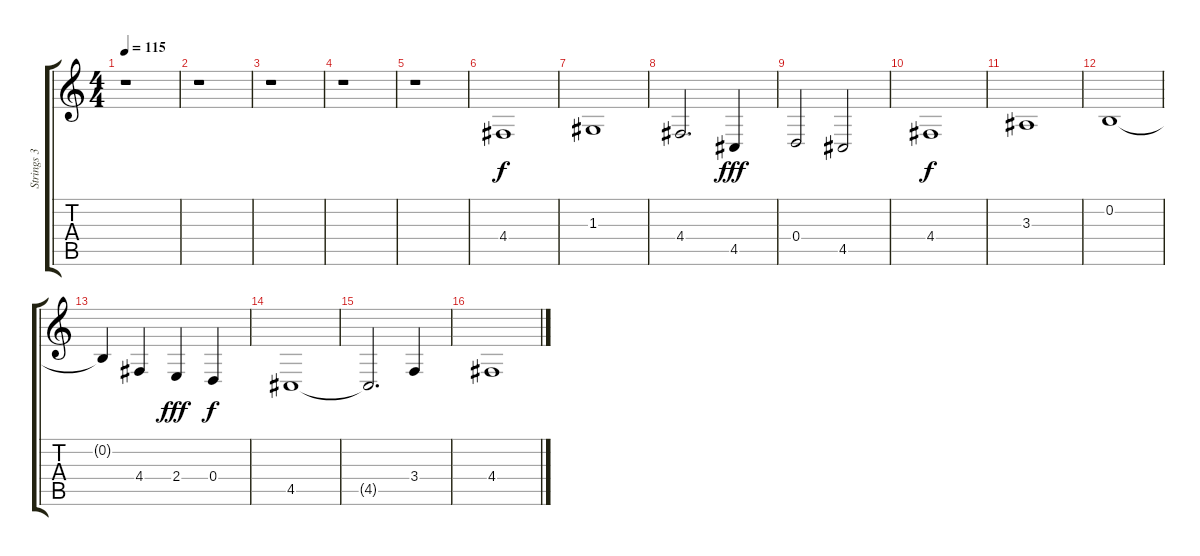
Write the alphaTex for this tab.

\track ("Strings 3" "Strings 3") {instrument stringensemble1}
\staff {score tabs}
\tuning (E4 B3 G3 D3 A2 E2) {hide}
\ts (4 4)
\tempo 115
\clef g2
\ks c
r.1{dy f} |
r.1 |
r.1 |
r.1 |
r.1 |
4.4.1 |
1.3.1 |
4.4.2{d} 4.5.4{dy fff} |
0.4.2 4.5.2 |
4.4.1{dy f} |
3.3.1 |
0.2.1 |
0.2{t}.4 4.4.4 2.4.4{dy fff} 0.4.4{dy f} |
4.5.1 |
4.5{t}.2{d} 3.4.4 |
4.4.1
